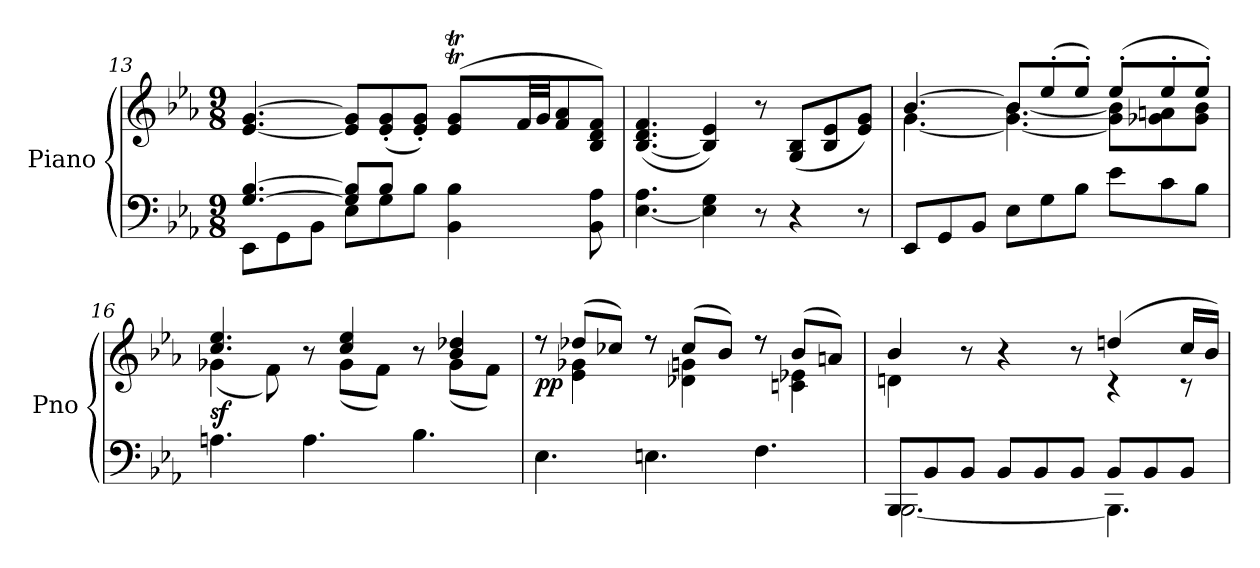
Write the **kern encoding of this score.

**kern	**kern	**dynam
*part1	*part1	*part1
*staff2	*staff1	*staff1/2
*I"Piano	*	*
*I'Pno	*	*
*clefF4	*clefG2	*
*k[b-e-a-]	*k[b-e-a-]	*
*M9/8	*M9/8	*
=13	=13	=13
*^	*^	*
[4.G/ [4.B-/	8EE-\L	[4.e-/ [4.g/	2.ryy	.
.	8GG\	.	.	.
.	8BB-\J	.	.	.
8G/] 8B-/]L	8E-\L	8e-/] 8g/]L	.	.
8B-/J	8G\	(>8e-/' 8g/'	.	.
2ryy	8B-\J	8e-/' 8g/'J)	.	.
*	*	*	*Xtuplet	*
.	4BB-\ 4B-\	(8e-/T 8g/TL	40ryy	.
.	.	.	40a-yy	.
.	.	.	40gyy	.
.	.	.	40f/LL	.
.	.	.	40g/JJ	.
.	.	8f/ 8a-/	4ryy	.
.	8BB-\ 8A-\	8B-/ 8d/ 8f/J)	.	.
*v	*v	*	*	*
*	*v	*v	*
=14	=14	=14
[4.E-\ 4.A-\	([4.B-/ 4.d/ 4.f/	.
4E-\] 4G\	4B-/] 4e-/)	.
8r	8r	.
4r	(8G/ 8B-/L	.
.	8B-/ 8e-/	.
8r	8e-/ 8g/J)	.
!!LO:PB:g=z
=15	=15	=15
*	*^	*
8EE-/L	[4.b-/	[4.g\	.
8GG/	.	.	.
8BB-/J	.	.	.
!	!	!	!LO:DY:b
8E-\L	8b-/L]	4.g\_ [4.b-\	other-dynamics
8G\	(>8ee-'/	.	.
8B-\J	8ee-'/J)	.	.
8e-\L	(>8ee-'/L	8g\] 8b-\]L	.
8c\	8ee-'/	8g-X\ 8an\	.
8B-\J	8ee-'/J)	8g-\ 8b-\J	.
=16	=16	=16	=16
!	!	!	!LO:DY:b
4.An\	4.cc/ 4.ee-/	(4g-X\	sf
!	!	!	!LO:DY:b
.	.	8f\)	other-dynamics
4.A\	8r	8ryy	.
.	4cc/ 4ee-/	(8g-\L	.
.	.	8f\J)	.
4.B-\	8r	8ryy	.
.	4b-/ 4dd-X/	(8g-\L	.
.	.	8f\J)	.
=17	=17	=17	=17
!	!	!	!LO:DY:b
4.E-\	8r	8rdd	pp
.	(8dd-X/L	4e-\ 4g-X\	.
.	8cc-X/J)	.	.
4.En\	8r	8rdd	.
.	(8cc-/L	4d-X\ 4gn\	.
.	8b-/J)	.	.
4.F\	8r	8rdd	.
.	(8b-/L	4cn\ 4e-X\	.
.	8an/J)	.	.
=18	=18	=18	=18
*^	*	*	*
8BBB-/L	[2.BBB-\	4b-/	4dn\	.
8BB-/	.	.	.	.
8BB-/J	.	8r	2ryy	.
8BB-/L	.	4r	.	.
8BB-/	.	.	.	.
8BB-/J	.	8r	.	.
8BB-/L	4.BBB-\]	(4ddn/	4r	.
8BB-/	.	.	.	.
8BB-/J	.	16cc/LL	8r	.
.	.	16b-/JJ)	.	.
*v	*v	*	*	*
*	*v	*v	*
=	=	=
*-	*-	*-
